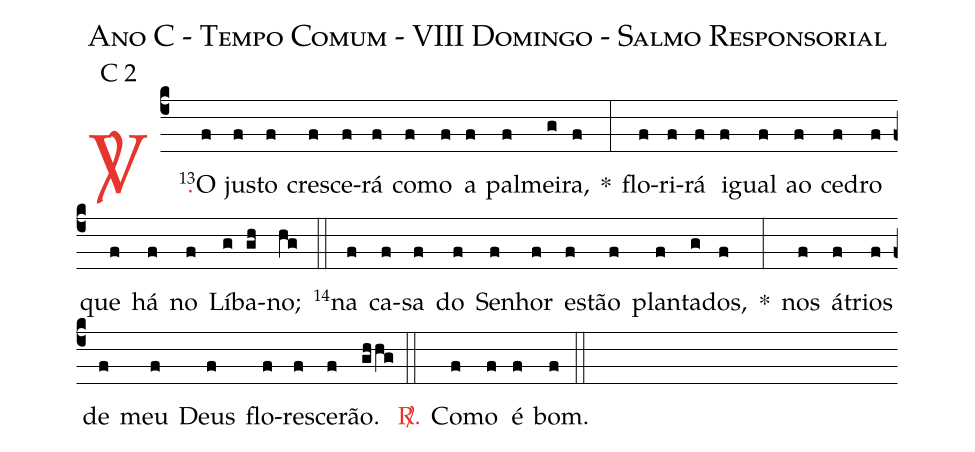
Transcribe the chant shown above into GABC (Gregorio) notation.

name: Ano C - Tempo Comum - VIII Domingo - Salmo Responsorial;
mode: C 2;
%%
(c4)

<c><sp>V/</sp>.</c>() <v>\VSup{13}</v>O(f) jus(f)to(f) cres(f)ce(f)rá(f) co(f)mo(f) a(f) pal(f)mei(g)ra,(f) *(:)
flo(f)ri(f)rá(f) i(f)gual(f) ao(f) ce(f)dro(f) que(f) há(f) no(f) Lí(g)ba(gh)no;(hg)

(::)

<v>\VSup{14}</v>na(f) ca(f)sa(f) do(f) Se(f)nhor(f) es(f)tão(f) plan(f)ta(g)dos,(f) *(:)
nos(f) á(f)trios(f) de(f) meu(f) Deus(f) flo(f)res(f)ce(f)rão.(ghhg)

(::)

<c><sp>R/</sp>.</c>() Co(f)mo(f) é(f) bom.(f)

(::)
